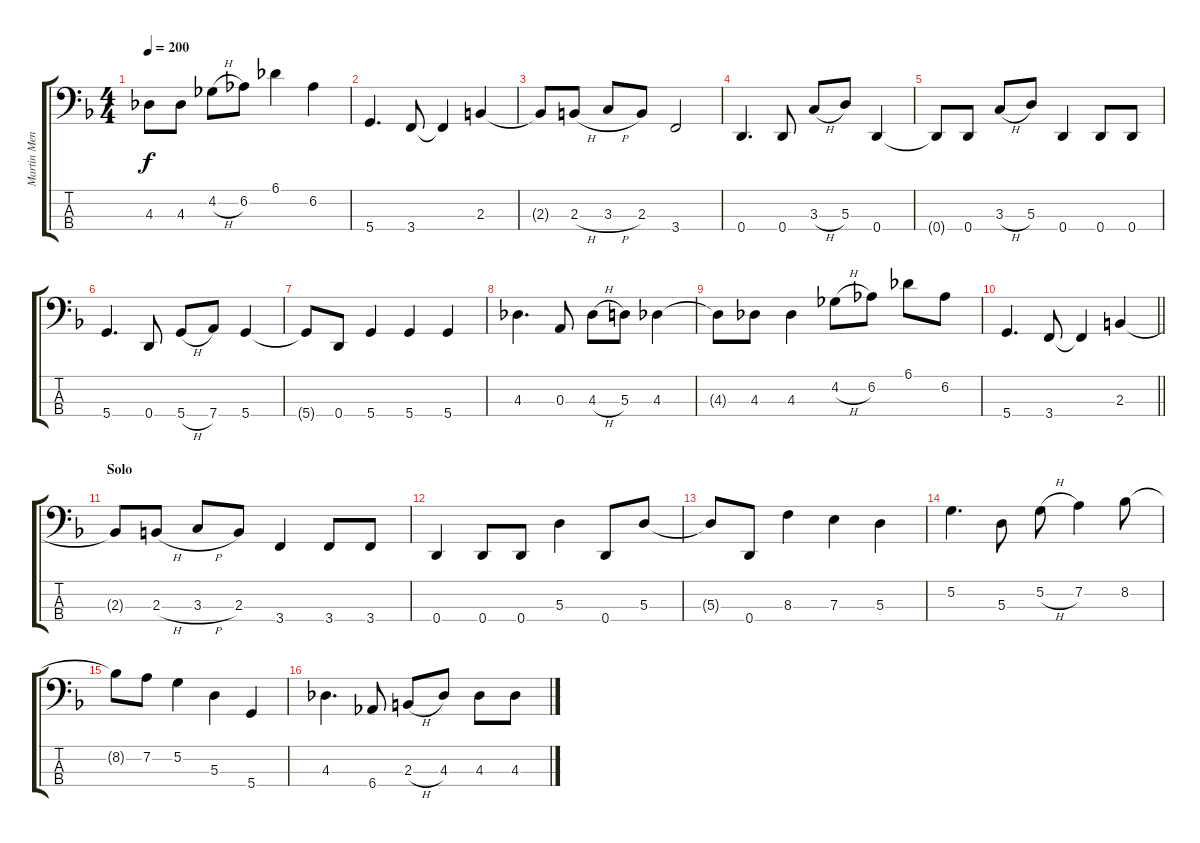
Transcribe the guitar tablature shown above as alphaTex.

\track ("Martin Mendez" "Martin Men") {instrument electricbassfinger}
\staff {score tabs}
\tuning (G2 D2 A1 D1) {hide}
\ts (4 4)
\tempo 200
\clef f4
\ks f
4.3{t}.8{dy f} 4.3.8 4.2{h}.8 6.2.8 6.1.4 6.2.4 |
5.4.4{d} 3.4.8 3.4{t}.4 2.3.4 |
2.3{t}.8 2.3{h}.8 3.3{h}.8 2.3.8 3.4.2 |
0.4.4{d} 0.4.8 3.3{h}.8 5.3.8 0.4.4 |
0.4{t}.8 0.4.8 3.3{h}.8 5.3.8 0.4.4 0.4.8 0.4.8 |
5.4.4{d} 0.4.8 5.4{h}.8 7.4.8 5.4.4 |
5.4{t}.8 0.4.8 5.4.4 5.4.4 5.4.4 |
4.3.4{d} 0.3.8 4.3{h}.8 5.3.8 4.3.4 |
4.3{t}.8 4.3.8 4.3.4 4.2{h}.8 6.2.8 6.1.8 6.2.8 |
\barLineRight lightlight
5.4.4{d} 3.4.8 3.4{t}.4 2.3.4 |
\section ("" "Solo")
2.3{t}.8 2.3{h}.8 3.3{h}.8 2.3.8 3.4.4 3.4.8 3.4.8 |
0.4.4 0.4.8 0.4.8 5.3.4 0.4.8 5.3.8 |
5.3{t}.8 0.4.8 8.3.4 7.3.4 5.3.4 |
5.2.4{d} 5.3.8 5.2{h}.8 7.2.4 8.2.8 |
8.2{t}.8 7.2.8 5.2.4 5.3.4 5.4.4 |
4.3.4{d} 6.4.8 2.3{h}.8 4.3.8 4.3.8 4.3.8
